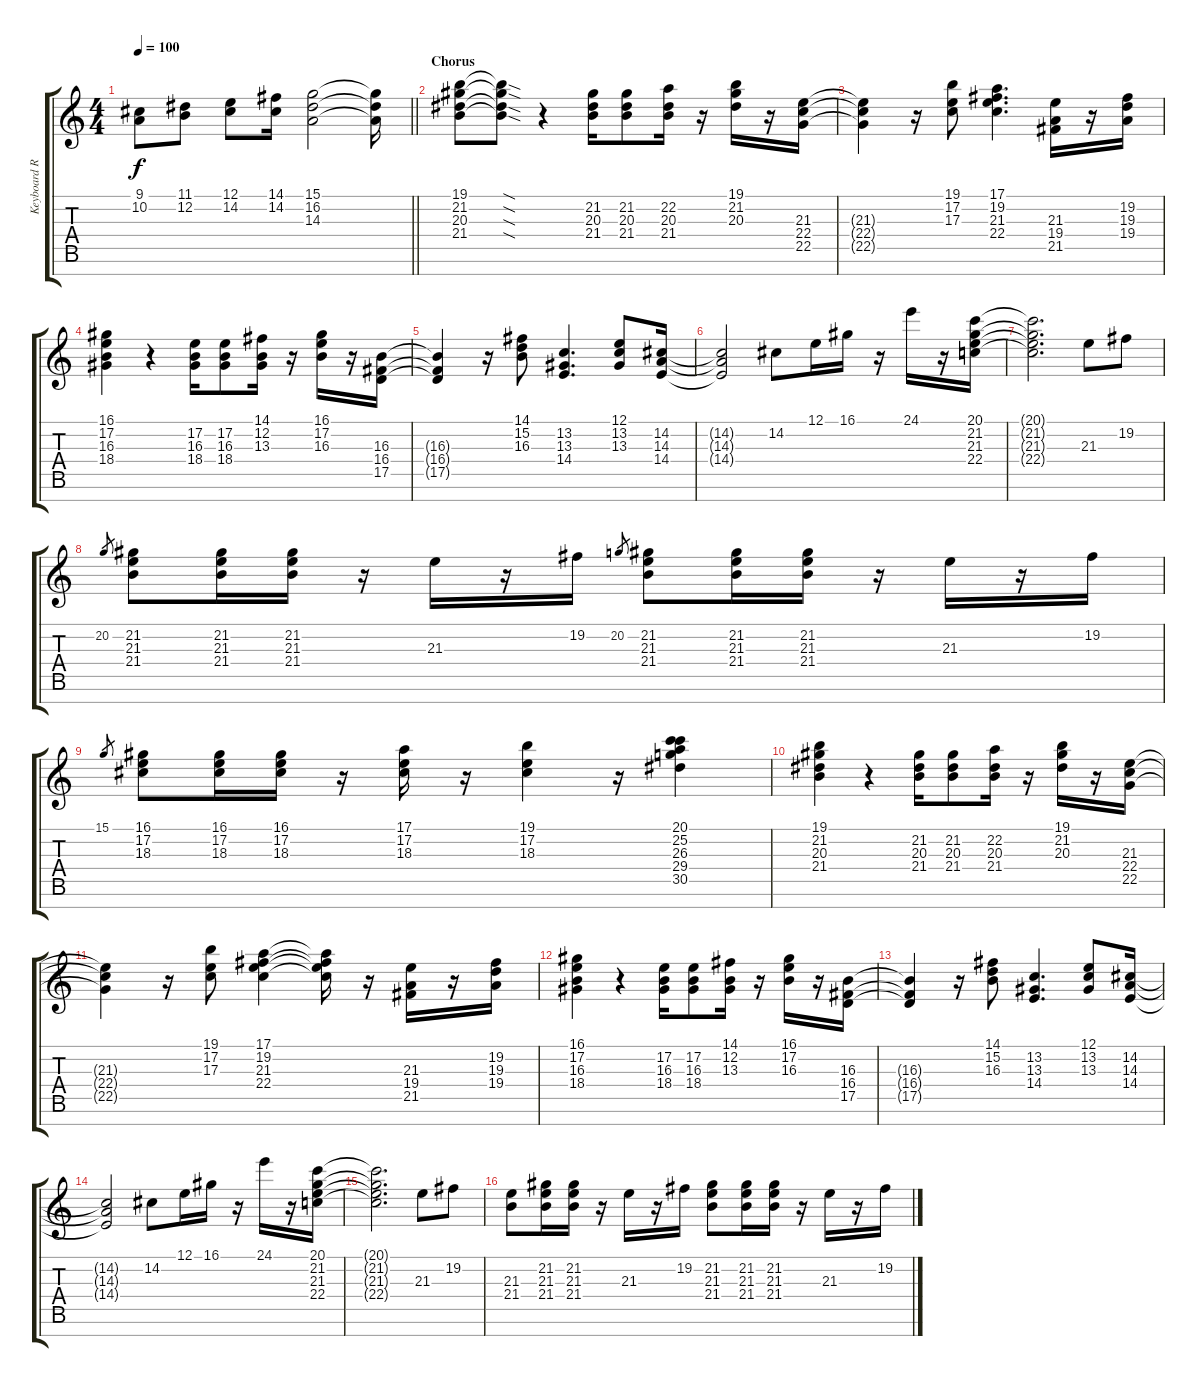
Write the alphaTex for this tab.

\track ("Keyboard R" "Keyboard R") {instrument pad1newage}
\staff {score tabs}
\tuning (E4 B3 G3 D3 A2 E2 B1) {hide}
\ts (4 4)
\tempo 100
\clef g2
\barLineRight lightlight
\ks c
(9.1 10.2).8{dy f} (11.1 12.2).8 (12.1 14.2).8 (14.1 14.2).16 (15.1 16.2 14.3).2 (15.1{t} 16.2{t} 14.3{t}).16 |
\section ("" "Chorus")
(19.1 21.2 20.3 21.4).8{instrument lead2sawtooth} (19.1{sod t} 21.2{sod t} 20.3{sod t} 21.4{sod t}).8 r.4 (21.2 20.3 21.4).16 (21.2 20.3 21.4).8 (22.2 20.3 21.4).16 r.16 (19.1 21.2 20.3).16 r.16 (21.3 22.4 22.5).16 |
(21.3{t} 22.4{t} 22.5{t}).4 r.16 (19.1 17.2 17.3).8 (17.1 19.2 21.3 22.4).4{d} (21.3 19.4 21.5).16 r.16 (19.2 19.3 19.4).16 |
(16.1 17.2 16.3 18.4).4 r.4 (17.2 16.3 18.4).16 (17.2 16.3 18.4).8 (14.1 12.2 13.3).16 r.16 (16.1 17.2 16.3).16 r.16 (16.3 16.4 17.5).16 |
(16.3{t} 16.4{t} 17.5{t}).4 r.16 (14.1 15.2 16.3).8 (13.2 13.3 14.4).4{d} (12.1 13.2 13.3).8 (14.2 14.3 14.4).16 |
(14.2{t} 14.3{t} 14.4{t}).2 14.2.8 12.1.16 16.1.16 r.16 24.1.16 r.16 (20.1 21.2 21.3 22.4).16 |
(20.1{t} 21.2{t} 21.3{t} 22.4{t}).2{d} 21.3.8 19.2.8 |
20.2.8{gr} (21.2 21.3 21.4).8 (21.2 21.3 21.4).16 (21.2 21.3 21.4).16 r.16 21.3.16 r.16 19.2.16 20.2.8{gr} (21.2 21.3 21.4).8 (21.2 21.3 21.4).16 (21.2 21.3 21.4).16 r.16 21.3.16 r.16 19.2.16 |
15.1.8{gr} (16.1 17.2 18.3).8 (16.1 17.2 18.3).16 (16.1 17.2 18.3).16 r.16 (17.1 17.2 18.3).16 r.16 (19.1 17.2 18.3).4 r.16 (20.1 25.2 26.3 29.4 30.5).4 |
(19.1 21.2 20.3 21.4).4 r.4 (21.2 20.3 21.4).16 (21.2 20.3 21.4).8 (22.2 20.3 21.4).16 r.16 (19.1 21.2 20.3).16 r.16 (21.3 22.4 22.5).16 |
(21.3{t} 22.4{t} 22.5{t}).4 r.16 (19.1 17.2 17.3).8 (17.1 19.2 21.3 22.4).4 (17.1{t} 19.2{t} 21.3{t} 22.4{t}).16 r.16 (21.3 19.4 21.5).16 r.16 (19.2 19.3 19.4).16 |
(16.1 17.2 16.3 18.4).4 r.4 (17.2 16.3 18.4).16 (17.2 16.3 18.4).8 (14.1 12.2 13.3).16 r.16 (16.1 17.2 16.3).16 r.16 (16.3 16.4 17.5).16 |
(16.3{t} 16.4{t} 17.5{t}).4 r.16 (14.1 15.2 16.3).8 (13.2 13.3 14.4).4{d} (12.1 13.2 13.3).8 (14.2 14.3 14.4).16 |
(14.2{t} 14.3{t} 14.4{t}).2 14.2.8 12.1.16 16.1.16 r.16 24.1.16 r.16 (20.1 21.2 21.3 22.4).16 |
(20.1{t} 21.2{t} 21.3{t} 22.4{t}).2{d} 21.3.8 19.2.8 |
(21.3 21.4).8 (21.2 21.3 21.4).16 (21.2 21.3 21.4).16 r.16 21.3.16 r.16 19.2.16 (21.2 21.3 21.4).8 (21.2 21.3 21.4).16 (21.2 21.3 21.4).16 r.16 21.3.16 r.16 19.2.16
